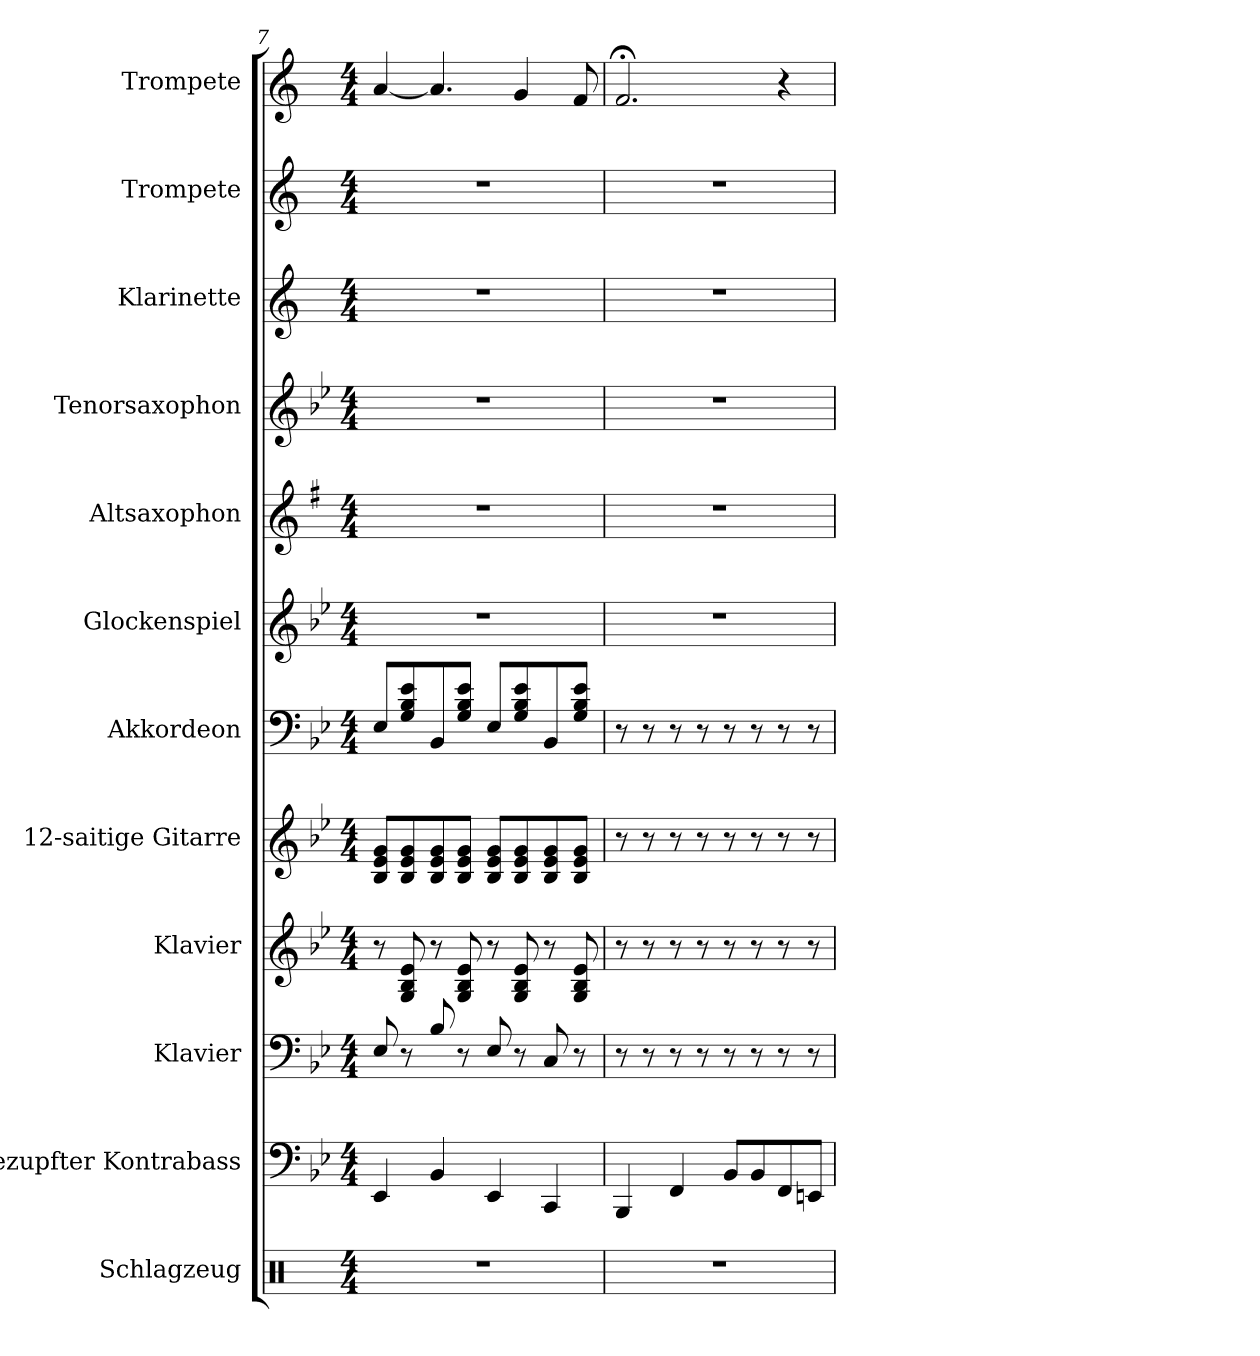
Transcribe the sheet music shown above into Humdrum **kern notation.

**kern	**kern	**kern	**kern	**kern	**kern	**kern	**kern	**kern	**kern	**kern	**kern
*part12	*part11	*part10	*part9	*part8	*part7	*part6	*part5	*part4	*part3	*part2	*part1
*staff12	*staff11	*staff10	*staff9	*staff8	*staff7	*staff6	*staff5	*staff4	*staff3	*staff2	*staff1
*I"Schlagzeug	*I"Gezupfter Kontrabass	*I"Klavier	*I"Klavier	*I"12-saitige Gitarre	*I"Akkordeon	*I"Glockenspiel	*I"Altsaxophon	*I"Tenorsaxophon	*I"Klarinette	*I"Trompete	*I"Trompete
*I'Schlgz.	*	*	*	*	*	*I'Gsp	*I'A.sax.	*I'T Sax	*	*I'Tpt	*I'Tpt
!!LO:PB:g=z
*clefX	*clefF4	*clefF4	*clefG2	*clefG2	*clefF4	*clefG2	*clefG2	*clefG2	*clefG2	*clefG2	*clefG2
*	*ITrd-7c-12	*	*	*ITrd-7c-12	*	*ITrd7c12	*ITrd5c9	*ITrd8c14	*ITrd1c2	*ITrd1c2	*ITrd1c2
*k[]	*k[b-e-]	*k[b-e-]	*k[b-e-]	*k[b-e-]	*k[b-e-]	*k[b-e-]	*k[b-e-]	*k[b-e-]	*k[b-e-]	*k[b-e-]	*k[b-e-]
*M4/4	*M4/4	*M4/4	*M4/4	*M4/4	*M4/4	*M4/4	*M4/4	*M4/4	*M4/4	*M4/4	*M4/4
=7	=7	=7	=7	=7	=7	=7	=7	=7	=7	=7	=7
1r	4E-/	8E-/	8r	8b-/ 8ee-/ 8gg/L	8E-/L	1r	1r	1r	1r	1r	[4g/
.	.	8r	8G/ 8B-/ 8e-/	8b-/ 8ee-/ 8gg/	8G/ 8B-/ 8e-/	.	.	.	.	.	.
.	4B-/	8B-/	8r	8b-/ 8ee-/ 8gg/	8BB-/	.	.	.	.	.	4.g/]
.	.	8r	8G/ 8B-/ 8e-/	8b-/ 8ee-/ 8gg/J	8G/ 8B-/ 8e-/J	.	.	.	.	.	.
.	4E-/	8E-/	8r	8b-/ 8ee-/ 8gg/L	8E-/L	.	.	.	.	.	.
.	.	8r	8G/ 8B-/ 8e-/	8b-/ 8ee-/ 8gg/	8G/ 8B-/ 8e-/	.	.	.	.	.	4f/
.	4C/	8C/	8r	8b-/ 8ee-/ 8gg/	8BB-/	.	.	.	.	.	.
.	.	8r	8G/ 8B-/ 8e-/	8b-/ 8ee-/ 8gg/J	8G/ 8B-/ 8e-/J	.	.	.	.	.	8e-/
=8	=8	=8	=8	=8	=8	=8	=8	=8	=8	=8	=8
1r	4BB-/	8r	8r	8r	8r	1r	1r	1r	1r	1r	2.e-;</
.	.	8r	8r	8r	8r	.	.	.	.	.	.
.	4F/	8r	8r	8r	8r	.	.	.	.	.	.
.	.	8r	8r	8r	8r	.	.	.	.	.	.
.	8B-/L	8r	8r	8r	8r	.	.	.	.	.	.
.	8B-/	8r	8r	8r	8r	.	.	.	.	.	.
.	8F/	8r	8r	8r	8r	.	.	.	.	.	4r
.	8En/J	8r	8r	8r	8r	.	.	.	.	.	.
=	=	=	=	=	=	=	=	=	=	=	=
*-	*-	*-	*-	*-	*-	*-	*-	*-	*-	*-	*-
